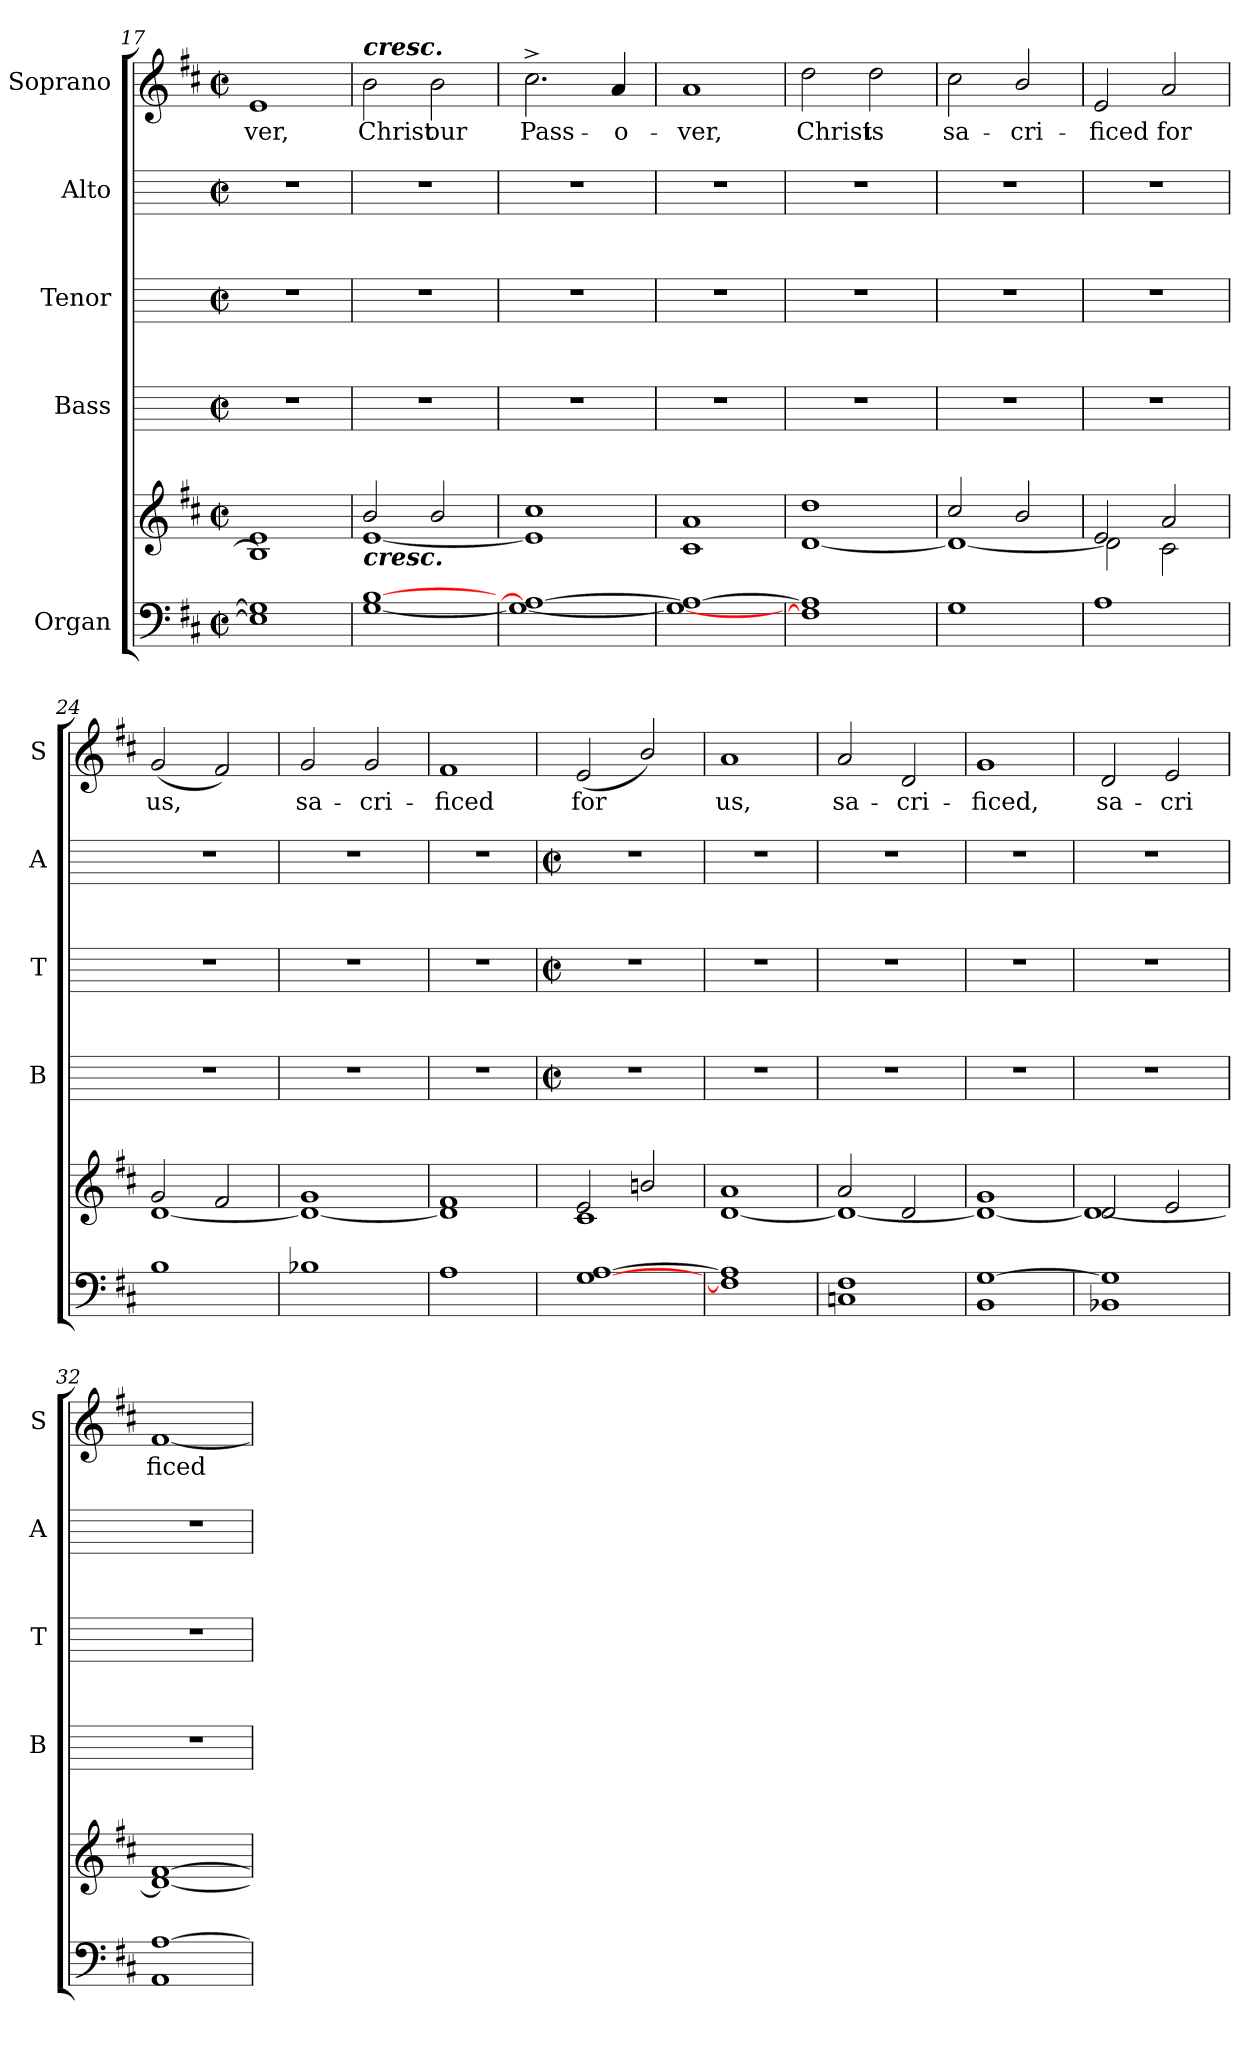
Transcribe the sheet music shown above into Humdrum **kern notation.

**kern	**kern	**kern	**kern	**kern	**kern	**text
*part5	*part5	*part4	*part3	*part2	*part1	*part1
*staff6	*staff5	*staff4	*staff3	*staff2	*staff1	*staff1
*I"Organ	*	*I"Bass	*I"Tenor	*I"Alto	*I"Soprano	*
*	*	*I'B	*I'T	*I'A	*I'S	*
*clefF4	*clefG2	*	*	*	*clefG2	*
*k[f#c#]	*k[f#c#]	*	*	*	*k[f#c#]	*
*D:	*D:	*	*	*	*D:	*
*M2/2	*M2/2	*M2/2	*M2/2	*M2/2	*M2/2	*
*met(c|)	*met(c|)	*met(c|)	*met(c|)	*met(c|)	*met(c|)	*
=17	=17	=17	=17	=17	=17	=17
*	*^	*	*	*	*	*
!	!	!	!	!	!	!	!LO:LY:b
1E] 1G]	1e/	1B\]	1r	1r	1r	1e	-ver,
=18	=18	=18	=18	=18	=18	=18	=18
!	!	!	!	!	!	!LO:TX:a:Bi:t=cresc.	!
!	!LO:TX:b:Bi:t=cresc.	!	!	!	!	!	!
!	!	!	!	!	!	!	!LO:LY:b
[1G [1B	2b/	[1e\	1r	1r	1r	2b	Christ
!	!	!	!	!	!	!	!LO:LY:b
.	2b/	.	.	.	.	2b	our
=19	=19	=19	=19	=19	=19	=19	=19
!	!	!	!	!	!	!	!LO:LY:b
1G_ 1A_	1cc#/	1e\]	1r	1r	1r	2.cc#^	Pass-
!	!	!	!	!	!	!	!LO:LY:b
.	.	.	.	.	.	4a	-o-
=20	=20	=20	=20	=20	=20	=20	=20
!	!	!	!	!	!	!	!LO:LY:b
1G_ 1A_	1a/	1c#\	1r	1r	1r	1a	-ver,
=21	=21	=21	=21	=21	=21	=21	=21
!	!	!	!	!	!	!	!LO:LY:b
1F#] 1A]	1dd/	[1d\	1r	1r	1r	2dd	Christ
!	!	!	!	!	!	!	!LO:LY:b
.	.	.	.	.	.	2dd	is
=22	=22	=22	=22	=22	=22	=22	=22
!	!	!	!	!	!	!	!LO:LY:b
1G	2cc#/	1d\_	1r	1r	1r	2cc#	sa-
!	!	!	!	!	!	!	!LO:LY:b
.	2b/	.	.	.	.	2b/	-cri-
=23	=23	=23	=23	=23	=23	=23	=23
!	!	!	!	!	!	!	!LO:LY:b
1A	2e/	2d\]	1r	1r	1r	2e	-ficed
!	!	!	!	!	!	!	!LO:LY:b
.	2a/	2c#\	.	.	.	2a	for
=24	=24	=24	=24	=24	=24	=24	=24
!	!	!	!	!	!	!	!LO:LY:b
1B	2g/	[1d\	1r	1r	1r	(<2g	us,
.	2f#/	.	.	.	.	2f#)	.
=25	=25	=25	=25	=25	=25	=25	=25
!	!	!	!	!	!	!	!LO:LY:b
1B-X	1g/	1d\_	1r	1r	1r	2g	sa-
!	!	!	!	!	!	!	!LO:LY:b
.	.	.	.	.	.	2g	-cri-
=26	=26	=26	=26	=26	=26	=26	=26
!	!	!	!	!	!	!	!LO:LY:b
1A	1f#/	1d\]	1r	1r	1r	1f#	-ficed
!!LO:LB:g=z
=27	=27	=27	=27	=27	=27	=27	=27
*	*	*	*M2/2	*M2/2	*M2/2	*	*
*	*	*	*met(c|)	*met(c|)	*met(c|)	*	*
*^	*	*	*	*	*	*	*
!	!	!	!	!	!	!	!	!LO:LY:b
[1G/ [1A/	1ryy	2e/	1c#\	1r	1r	1r	(<2e	for
.	.	2bn/	.	.	.	.	2b/)	.
=28	=28	=28	=28	=28	=28	=28	=28	=28
!	!	!	!	!	!	!	!	!LO:LY:b
1F#/] 1A/]	1ryy	1a/	[1d\	1r	1r	1r	1a	us,
=29	=29	=29	=29	=29	=29	=29	=29	=29
!	!	!	!	!	!	!	!	!LO:LY:b
1F#/	1Cn\	2a/	1d\_	1r	1r	1r	2a	sa-
!	!	!	!	!	!	!	!	!LO:LY:b
.	.	2d/	.	.	.	.	2d	-cri-
=30	=30	=30	=30	=30	=30	=30	=30	=30
!	!	!	!	!	!	!	!	!LO:LY:b
[1G/	1BB\	1g/	1d\_	1r	1r	1r	1g	-ficed,
=31	=31	=31	=31	=31	=31	=31	=31	=31
!	!	!	!	!	!	!	!	!LO:LY:b
1G/]	1BB-X\	2d/	1d\_	1r	1r	1r	2d	sa-
!	!	!	!	!	!	!	!	!LO:LY:b
.	.	2e/	.	.	.	.	2e	-cri
=32	=32	=32	=32	=32	=32	=32	=32	=32
!	!	!	!	!	!	!	!	!LO:LY:b
[1A/	1AA\	[1f#/	1d\_	1r	1r	1r	[1f#	ficed
*v	*v	*	*	*	*	*	*	*
*	*v	*v	*	*	*	*	*
=	=	=	=	=	=	=
*-	*-	*-	*-	*-	*-	*-
